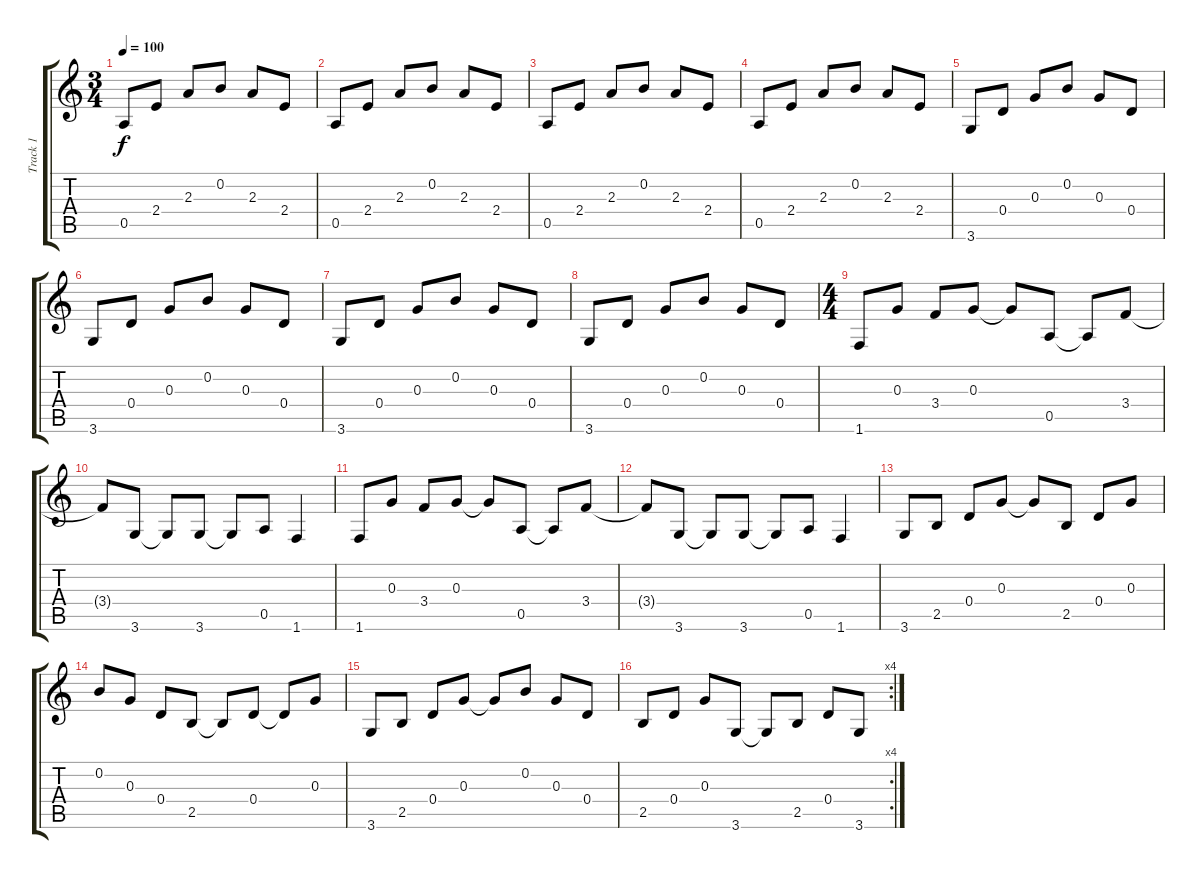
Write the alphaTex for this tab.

\track ("Track 1" "Track 1") {instrument acousticguitarsteel}
\staff {score tabs}
\tuning (E4 B3 G3 D3 A2 E2) {hide}
\ts (3 4)
\tempo 100
\clef g2
\ks c
0.5.8{dy f} 2.4.8 2.3.8 0.2.8 2.3.8 2.4.8 |
0.5.8 2.4.8 2.3.8 0.2.8 2.3.8 2.4.8 |
0.5.8 2.4.8 2.3.8 0.2.8 2.3.8 2.4.8 |
0.5.8 2.4.8 2.3.8 0.2.8 2.3.8 2.4.8 |
3.6.8 0.4.8 0.3.8 0.2.8 0.3.8 0.4.8 |
3.6.8 0.4.8 0.3.8 0.2.8 0.3.8 0.4.8 |
3.6.8 0.4.8 0.3.8 0.2.8 0.3.8 0.4.8 |
3.6.8 0.4.8 0.3.8 0.2.8 0.3.8 0.4.8 |
\ts (4 4)
1.6.8 0.3.8 3.4.8 0.3.8 0.3{t}.8 0.5.8 0.5{t}.8 3.4.8 |
3.4{t}.8 3.6.8 3.6{t}.8 3.6.8 3.6{t}.8 0.5.8 1.6.4 |
1.6.8 0.3.8 3.4.8 0.3.8 0.3{t}.8 0.5.8 0.5{t}.8 3.4.8 |
3.4{t}.8 3.6.8 3.6{t}.8 3.6.8 3.6{t}.8 0.5.8 1.6.4 |
3.6.8 2.5.8 0.4.8 0.3.8 0.3{t}.8 2.5.8 0.4.8 0.3.8 |
0.2.8 0.3.8 0.4.8 2.5.8 2.5{t}.8 0.4.8 0.4{t}.8 0.3.8 |
3.6.8 2.5.8 0.4.8 0.3.8 0.3{t}.8 0.2.8 0.3.8 0.4.8 |
\rc 4
2.5.8 0.4.8 0.3.8 3.6.8 3.6{t}.8 2.5.8 0.4.8 3.6.8
